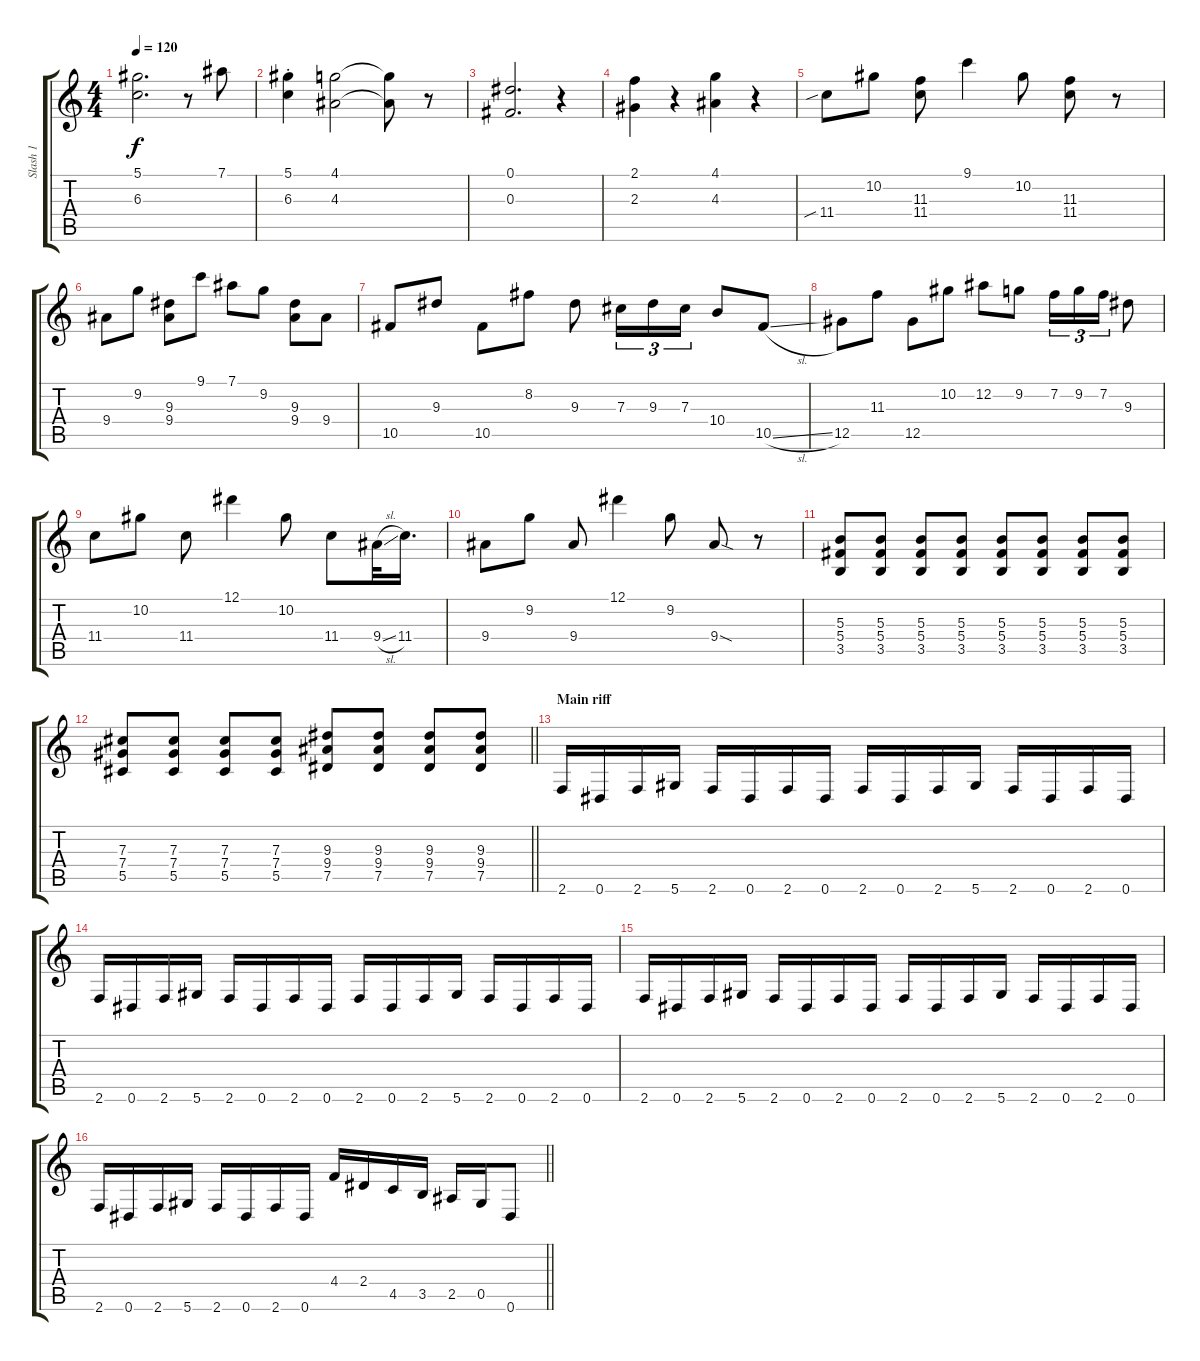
\track ("Slash 1" "Slash 1") {instrument distortionguitar}
\staff {score tabs}
\tuning (Eb4 Bb3 Gb3 Db3 Ab2 Eb2) {hide}
\ts (4 4)
\tempo 120
\clef g2
\ks c
(5.1 6.3).2{d dy f} r.8 7.1.8 |
(5.1{st} 6.3{st}).4 (4.1 4.3).2 (4.1{t} 4.3{t}).8 r.8 |
(0.1 0.3).2{d} r.4 |
(2.1 2.3).4 r.4 (4.1 4.3).4 r.4 |
11.4{sib}.8 10.2.8 (11.3 11.4).8 9.1.4 10.2.8 (11.3 11.4).8 r.8 |
9.4.8 9.2.8 (9.3 9.4).8 9.1.8 7.1.8 9.2.8 (9.3 9.4).8 9.4.8 |
10.5.8 9.3.8 10.5.8 8.2.8 9.3.8 7.3.16{tu (3 2)} 9.3.16{tu (3 2)} 7.3.16{tu (3 2)} 10.4.8 10.5{sl}.8 |
12.5.8 11.3.8 12.5.8 10.2.8 12.2.8 9.2.8 7.2.16{tu (3 2)} 9.2.16{tu (3 2)} 7.2.16{tu (3 2)} 9.3.8 |
11.4.8 10.2.8 11.4.8 12.1.4 10.2.8 11.4.8 9.4{sl}.32 11.4.16{d} |
9.4.8 9.2.8 9.4.8 12.1.4 9.2.8 9.4{sod}.8 r.8 |
(5.3 5.4 3.5).8 (5.3 5.4 3.5).8 (5.3 5.4 3.5).8 (5.3 5.4 3.5).8 (5.3 5.4 3.5).8 (5.3 5.4 3.5).8 (5.3 5.4 3.5).8 (5.3 5.4 3.5).8 |
\barLineRight lightlight
(7.3 7.4 5.5).8 (7.3 7.4 5.5).8 (7.3 7.4 5.5).8 (7.3 7.4 5.5).8 (9.3 9.4 7.5).8 (9.3 9.4 7.5).8 (9.3 9.4 7.5).8 (9.3 9.4 7.5).8 |
\section ("" "Main riff")
2.6.16 0.6.16 2.6.16 5.6.16 2.6.16 0.6.16 2.6.16 0.6.16 2.6.16 0.6.16 2.6.16 5.6.16 2.6.16 0.6.16 2.6.16 0.6.16 |
2.6.16 0.6.16 2.6.16 5.6.16 2.6.16 0.6.16 2.6.16 0.6.16 2.6.16 0.6.16 2.6.16 5.6.16 2.6.16 0.6.16 2.6.16 0.6.16 |
2.6.16 0.6.16 2.6.16 5.6.16 2.6.16 0.6.16 2.6.16 0.6.16 2.6.16 0.6.16 2.6.16 5.6.16 2.6.16 0.6.16 2.6.16 0.6.16 |
\barLineRight lightlight
2.6.16 0.6.16 2.6.16 5.6.16 2.6.16 0.6.16 2.6.16 0.6.16 4.4.16 2.4.16 4.5.16 3.5.16 2.5.16 0.5.16 0.6.8
